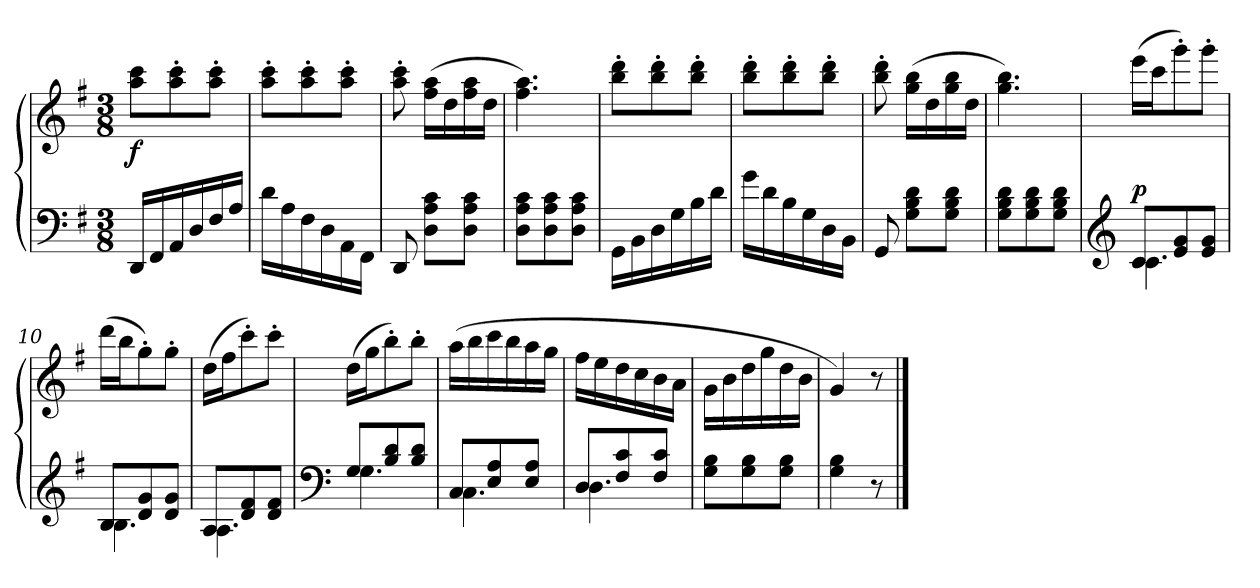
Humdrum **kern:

**kern	**kern	**dynam
*part1	*part1	*part1
*staff2	*staff1	*staff1/2
*clefF4	*clefG2	*
*k[f#]	*k[f#]	*
*G:	*G:	*
*M3/8	*M3/8	*
=1	=1	=1
!	!	!LO:DY:b
16DD</LL	8aa\>> 8ccc\>>L	f
16FF#</	.	.
16AA</	8aa\'> 8ccc\'>	.
16D</	.	.
16F#</	8aa\'> 8ccc\'>J	.
16A</JJ	.	.
=2	=2	=2
16d<\LL	8aa\'> 8ccc\'>L	.
16A\	.	.
16F#<\	8aa\'> 8ccc\'>	.
16D<\	.	.
16AA\	8aa\'> 8ccc\'>J	.
16FF#\JJ	.	.
=3	=3	=3
8DD</	8aa\'> 8ccc\'>	.
8D\ 8A\ 8c\L	(>16ff#\>> 16aa\>>LL	.
.	16dd\	.
8D\ 8A\ 8c\J	16ff#\ 16aa\	.
.	16dd\JJ	.
=4	=4	=4
8D\ 8A\ 8c\L	4.ff#\ 4.aa\)	.
8D\ 8A\ 8c\	.	.
8D\ 8A\ 8c\J	.	.
!!LO:LB:g=z
=5	=5	=5
16GG<\LL	8bb\>>'> 8ddd\>>'>L	.
16BB<\	.	.
16D<\	8bb\'> 8ddd\'>	.
16G<\	.	.
16B<\	8bb\'> 8ddd\'>J	.
16d<\JJ	.	.
=6	=6	=6
16g<\LL	8bb\'> 8ddd\'>L	.
16d\	.	.
16B<\	8bb\'> 8ddd\'>	.
16G<\	.	.
16D\	8bb\'> 8ddd\'>J	.
16BB\JJ	.	.
=7	=7	=7
8GG</	8bb\'> 8ddd\'>	.
8G\ 8B\ 8d\L	(>16gg\>> 16bb\>>LL	.
.	16dd\	.
8G\ 8B\ 8d\J	16gg\ 16bb\	.
.	16dd\JJ	.
=8	=8	=8
8G\ 8B\ 8d\L	4.gg\ 4.bb\)	.
8G\ 8B\ 8d\	.	.
8G\ 8B\ 8d\J	.	.
!!LO:LB:g=z
=9	=9	=9
*clefG2	*	*
*^	*	*
!	!	!	!LO:DY:a=2
8c/L	4.c\	(>16eee\LL	p
.	.	16ccc\J	.
8e/ 8g/	.	8ggg'>\)	.
8e/ 8g/J	.	8ggg'>\J	.
=10	=10	=10	=10
8B/L	4.B\	(>16ddd>\LL	.
.	.	16bb>\J	.
8d/ 8g/	.	8gg>'>\)	.
8d/ 8g/J	.	8gg>'>\J	.
=11	=11	=11	=11
8A/L	4.A\	(>16dd>\LL	.
.	.	16ff#>\J	.
8d/ 8f#/	.	8ccc>'>\)	.
8d/ 8f#/J	.	8ccc'>\J	.
=12	=12	=12	=12
*clefF4	*	*	*
8G/L	4.G\	(>16dd>\LL	.
.	.	16gg>\J	.
8B/ 8d/	.	8bb>'>\)	.
8B/ 8d/J	.	8bb>'>\J	.
!!LO:LB:g=z
=13	=13	=13	=13
8C/L	4.C\	(>16aa>\LL	.
.	.	16bb\	.
8E/ 8A/	.	16ccc\	.
.	.	16bb\	.
8E/ 8A/J	.	16aa\	.
.	.	16gg>\JJ	.
=14	=14	=14	=14
8D/L	4.D\	16ff#>\LL	.
.	.	16ee>\	.
8F#/ 8c/	.	16dd\	.
.	.	16cc>\	.
8F#/ 8c/J	.	16b>\	.
.	.	16a\JJ	.
*v	*v	*	*
=15	=15	=15
8G\ 8B\L	16g>\LL	.
.	16b\	.
8G\ 8B\	16dd\	.
.	16gg\	.
8G\ 8B\J	16dd\	.
.	16b\JJ	.
=16	=16	=16
4G\ 4B\	4g/)	.
8r	8r	.
==	==	==
*-	*-	*-
